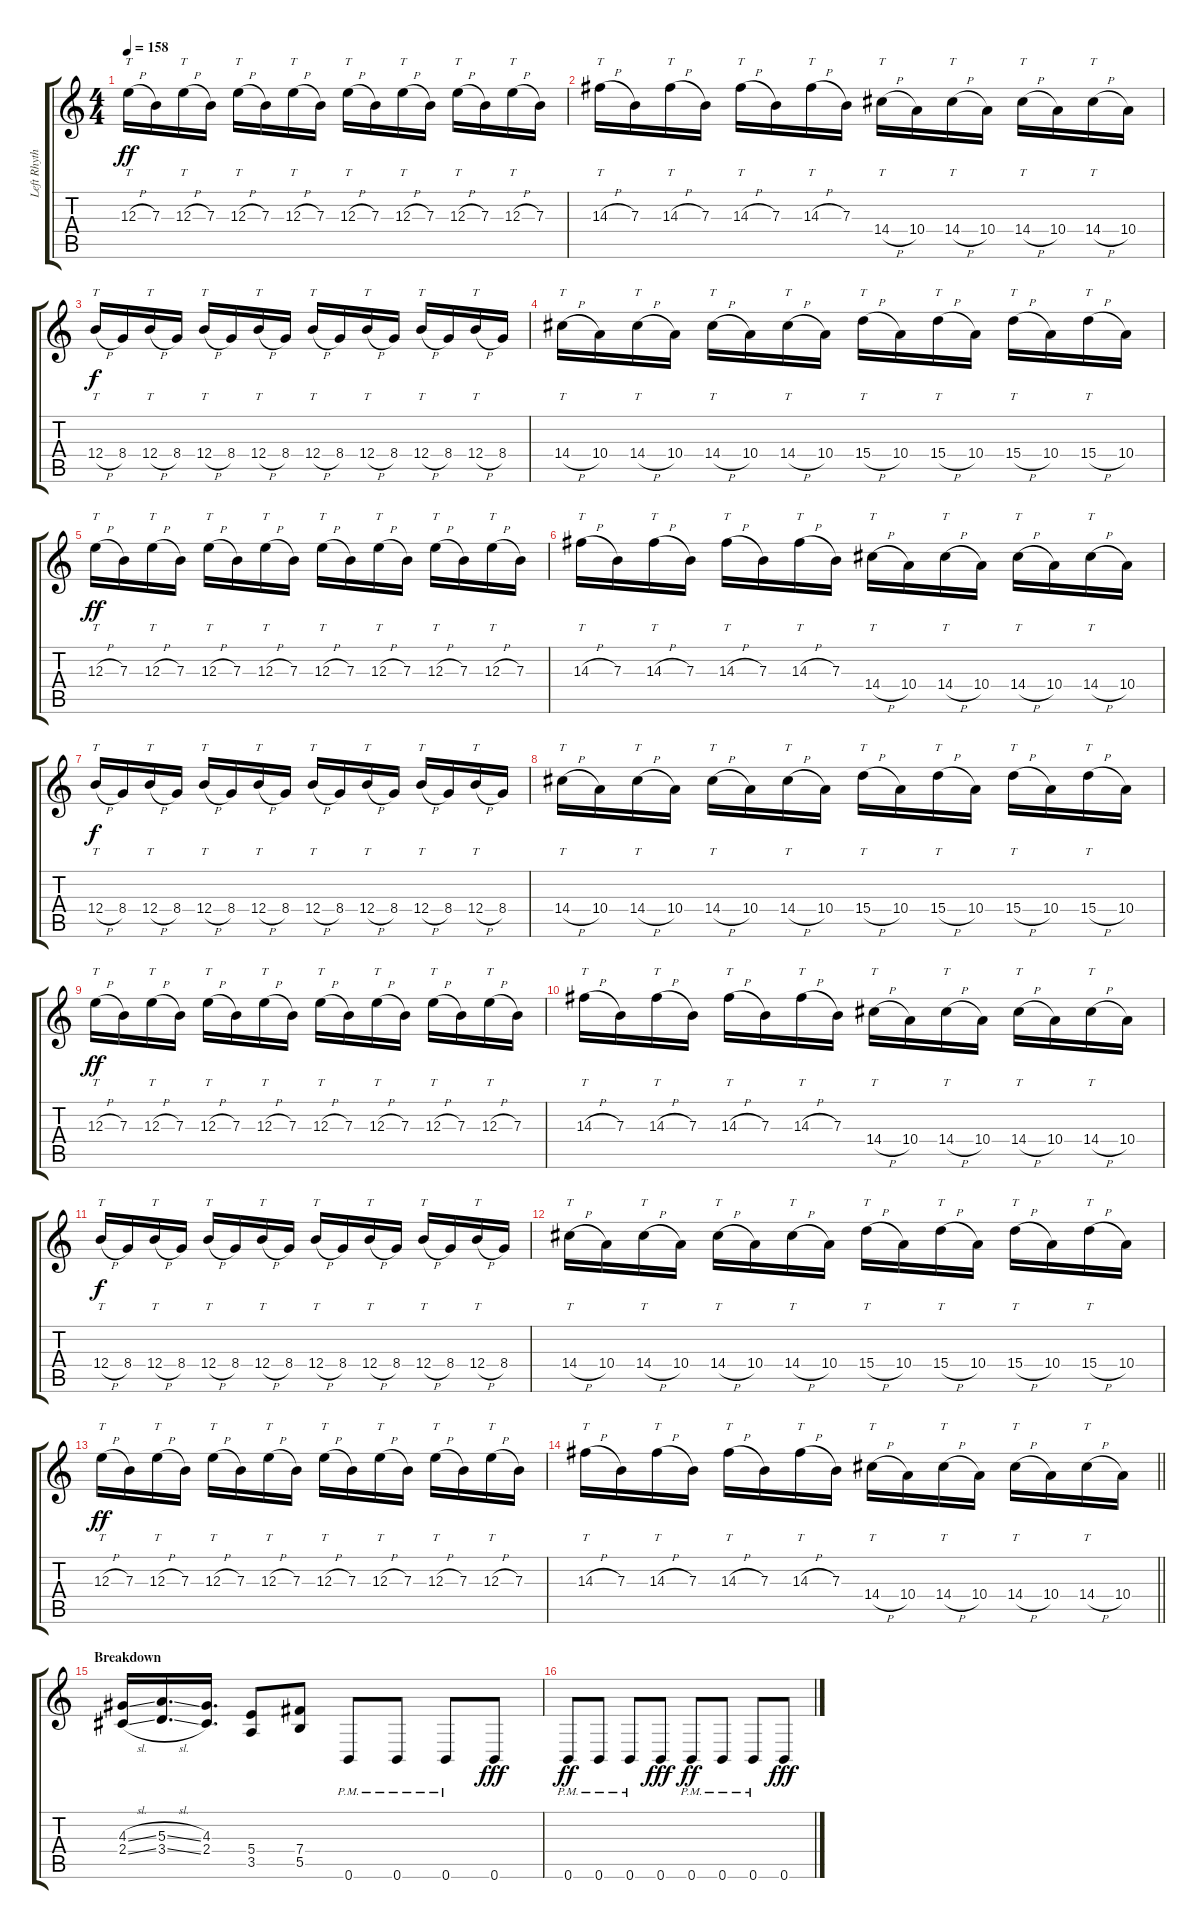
\track ("Left Rhythm Guitar" "Left Rhyth") {instrument distortionguitar bank 1}
\staff {score tabs}
\tuning (Db4 Ab3 E3 B2 Gb2 B1) {hide}
\ts (4 4)
\tempo 158
\clef g2
\ks c
12.3{h}.16{tt dy ff} 7.3.16 12.3{h}.16{tt} 7.3.16 12.3{h}.16{tt} 7.3.16 12.3{h}.16{tt} 7.3.16 12.3{h}.16{tt} 7.3.16 12.3{h}.16{tt} 7.3.16 12.3{h}.16{tt} 7.3.16 12.3{h}.16{tt} 7.3.16 |
14.3{h}.16{tt} 7.3.16 14.3{h}.16{tt} 7.3.16 14.3{h}.16{tt} 7.3.16 14.3{h}.16{tt} 7.3.16 14.4{h}.16{tt} 10.4.16 14.4{h}.16{tt} 10.4.16 14.4{h}.16{tt} 10.4.16 14.4{h}.16{tt} 10.4.16 |
12.4{h}.16{tt dy f} 8.4.16 12.4{h}.16{tt} 8.4.16 12.4{h}.16{tt} 8.4.16 12.4{h}.16{tt} 8.4.16 12.4{h}.16{tt} 8.4.16 12.4{h}.16{tt} 8.4.16 12.4{h}.16{tt} 8.4.16 12.4{h}.16{tt} 8.4.16 |
14.4{h}.16{tt} 10.4.16 14.4{h}.16{tt} 10.4.16 14.4{h}.16{tt} 10.4.16 14.4{h}.16{tt} 10.4.16 15.4{h}.16{tt} 10.4.16 15.4{h}.16{tt} 10.4.16 15.4{h}.16{tt} 10.4.16 15.4{h}.16{tt} 10.4.16 |
12.3{h}.16{tt dy ff} 7.3.16 12.3{h}.16{tt} 7.3.16 12.3{h}.16{tt} 7.3.16 12.3{h}.16{tt} 7.3.16 12.3{h}.16{tt} 7.3.16 12.3{h}.16{tt} 7.3.16 12.3{h}.16{tt} 7.3.16 12.3{h}.16{tt} 7.3.16 |
14.3{h}.16{tt} 7.3.16 14.3{h}.16{tt} 7.3.16 14.3{h}.16{tt} 7.3.16 14.3{h}.16{tt} 7.3.16 14.4{h}.16{tt} 10.4.16 14.4{h}.16{tt} 10.4.16 14.4{h}.16{tt} 10.4.16 14.4{h}.16{tt} 10.4.16 |
12.4{h}.16{tt dy f} 8.4.16 12.4{h}.16{tt} 8.4.16 12.4{h}.16{tt} 8.4.16 12.4{h}.16{tt} 8.4.16 12.4{h}.16{tt} 8.4.16 12.4{h}.16{tt} 8.4.16 12.4{h}.16{tt} 8.4.16 12.4{h}.16{tt} 8.4.16 |
14.4{h}.16{tt} 10.4.16 14.4{h}.16{tt} 10.4.16 14.4{h}.16{tt} 10.4.16 14.4{h}.16{tt} 10.4.16 15.4{h}.16{tt} 10.4.16 15.4{h}.16{tt} 10.4.16 15.4{h}.16{tt} 10.4.16 15.4{h}.16{tt} 10.4.16 |
12.3{h}.16{tt dy ff} 7.3.16 12.3{h}.16{tt} 7.3.16 12.3{h}.16{tt} 7.3.16 12.3{h}.16{tt} 7.3.16 12.3{h}.16{tt} 7.3.16 12.3{h}.16{tt} 7.3.16 12.3{h}.16{tt} 7.3.16 12.3{h}.16{tt} 7.3.16 |
14.3{h}.16{tt} 7.3.16 14.3{h}.16{tt} 7.3.16 14.3{h}.16{tt} 7.3.16 14.3{h}.16{tt} 7.3.16 14.4{h}.16{tt} 10.4.16 14.4{h}.16{tt} 10.4.16 14.4{h}.16{tt} 10.4.16 14.4{h}.16{tt} 10.4.16 |
12.4{h}.16{tt dy f} 8.4.16 12.4{h}.16{tt} 8.4.16 12.4{h}.16{tt} 8.4.16 12.4{h}.16{tt} 8.4.16 12.4{h}.16{tt} 8.4.16 12.4{h}.16{tt} 8.4.16 12.4{h}.16{tt} 8.4.16 12.4{h}.16{tt} 8.4.16 |
14.4{h}.16{tt} 10.4.16 14.4{h}.16{tt} 10.4.16 14.4{h}.16{tt} 10.4.16 14.4{h}.16{tt} 10.4.16 15.4{h}.16{tt} 10.4.16 15.4{h}.16{tt} 10.4.16 15.4{h}.16{tt} 10.4.16 15.4{h}.16{tt} 10.4.16 |
12.3{h}.16{tt dy ff} 7.3.16 12.3{h}.16{tt} 7.3.16 12.3{h}.16{tt} 7.3.16 12.3{h}.16{tt} 7.3.16 12.3{h}.16{tt} 7.3.16 12.3{h}.16{tt} 7.3.16 12.3{h}.16{tt} 7.3.16 12.3{h}.16{tt} 7.3.16 |
\barLineRight lightlight
14.3{h}.16{tt} 7.3.16 14.3{h}.16{tt} 7.3.16 14.3{h}.16{tt} 7.3.16 14.3{h}.16{tt} 7.3.16 14.4{h}.16{tt} 10.4.16 14.4{h}.16{tt} 10.4.16 14.4{h}.16{tt} 10.4.16 14.4{h}.16{tt} 10.4.16 |
\section ("" "Breakdown")
(4.3{sl} 2.4{sl}).16 (5.3{sl} 3.4{sl}).16{d} (4.3 2.4).16{d} (5.4 3.5).8 (7.4 5.5).8 0.6{pm}.8 0.6{pm}.8 0.6{pm}.8 0.6.8{dy fff} |
0.6{pm}.8{dy ff} 0.6{pm}.8 0.6{pm}.8 0.6.8{dy fff} 0.6{pm}.8{dy ff} 0.6{pm}.8 0.6{pm}.8 0.6.8{dy fff}
